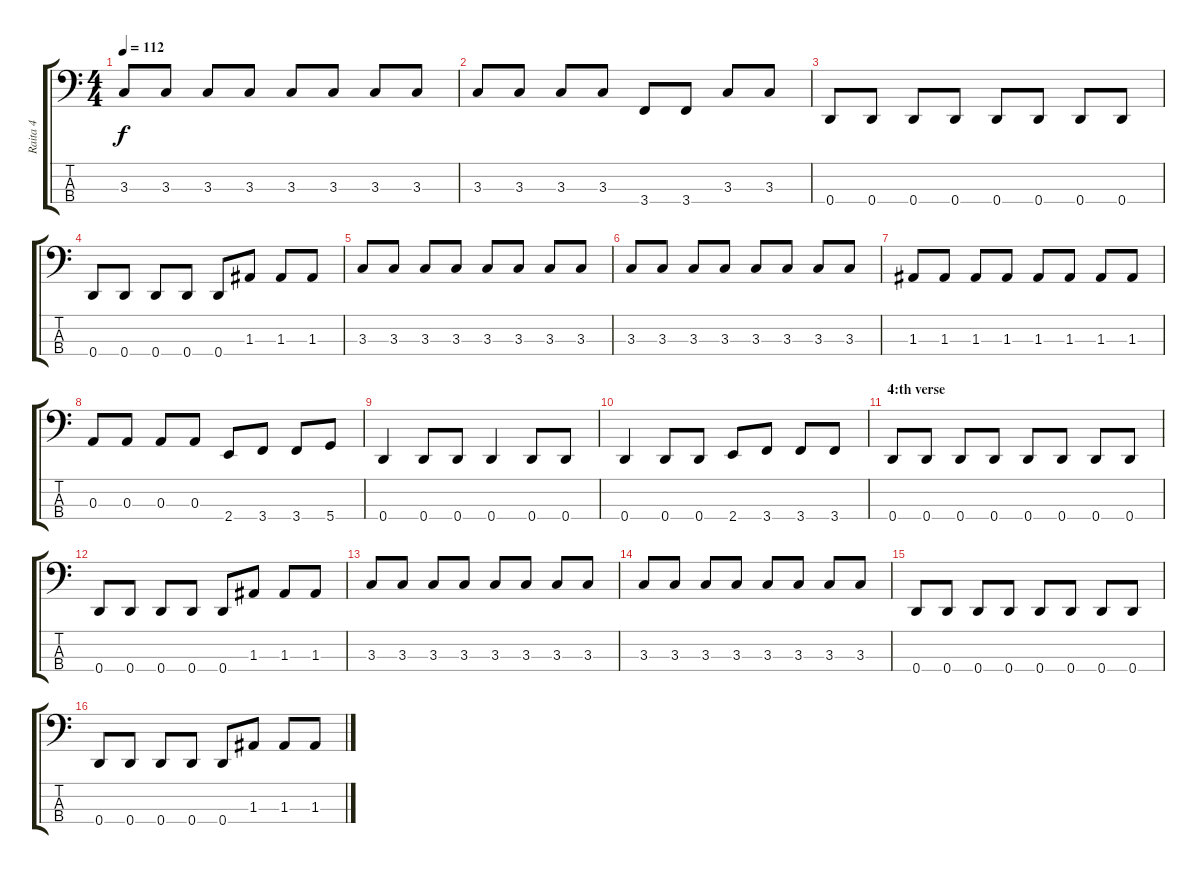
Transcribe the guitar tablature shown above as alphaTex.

\track ("Raita 4" "Raita 4") {instrument electricbassfinger}
\staff {score tabs}
\tuning (G2 D2 A1 D1) {hide}
\ts (4 4)
\tempo 112
\clef f4
\ks c
3.3.8{dy f} 3.3.8 3.3.8 3.3.8 3.3.8 3.3.8 3.3.8 3.3.8 |
3.3.8 3.3.8 3.3.8 3.3.8 3.4.8 3.4.8 3.3.8 3.3.8 |
0.4.8 0.4.8 0.4.8 0.4.8 0.4.8 0.4.8 0.4.8 0.4.8 |
0.4.8 0.4.8 0.4.8 0.4.8 0.4.8 1.3.8 1.3.8 1.3.8 |
3.3.8 3.3.8 3.3.8 3.3.8 3.3.8 3.3.8 3.3.8 3.3.8 |
3.3.8 3.3.8 3.3.8 3.3.8 3.3.8 3.3.8 3.3.8 3.3.8 |
1.3.8 1.3.8 1.3.8 1.3.8 1.3.8 1.3.8 1.3.8 1.3.8 |
0.3.8 0.3.8 0.3.8 0.3.8 2.4.8 3.4.8 3.4.8 5.4.8 |
0.4.4 0.4.8 0.4.8 0.4.4 0.4.8 0.4.8 |
0.4.4 0.4.8 0.4.8 2.4.8 3.4.8 3.4.8 3.4.8 |
\section ("" "4:th verse")
0.4.8 0.4.8 0.4.8 0.4.8 0.4.8 0.4.8 0.4.8 0.4.8 |
0.4.8 0.4.8 0.4.8 0.4.8 0.4.8 1.3.8 1.3.8 1.3.8 |
3.3.8 3.3.8 3.3.8 3.3.8 3.3.8 3.3.8 3.3.8 3.3.8 |
3.3.8 3.3.8 3.3.8 3.3.8 3.3.8 3.3.8 3.3.8 3.3.8 |
0.4.8 0.4.8 0.4.8 0.4.8 0.4.8 0.4.8 0.4.8 0.4.8 |
0.4.8 0.4.8 0.4.8 0.4.8 0.4.8 1.3.8 1.3.8 1.3.8
